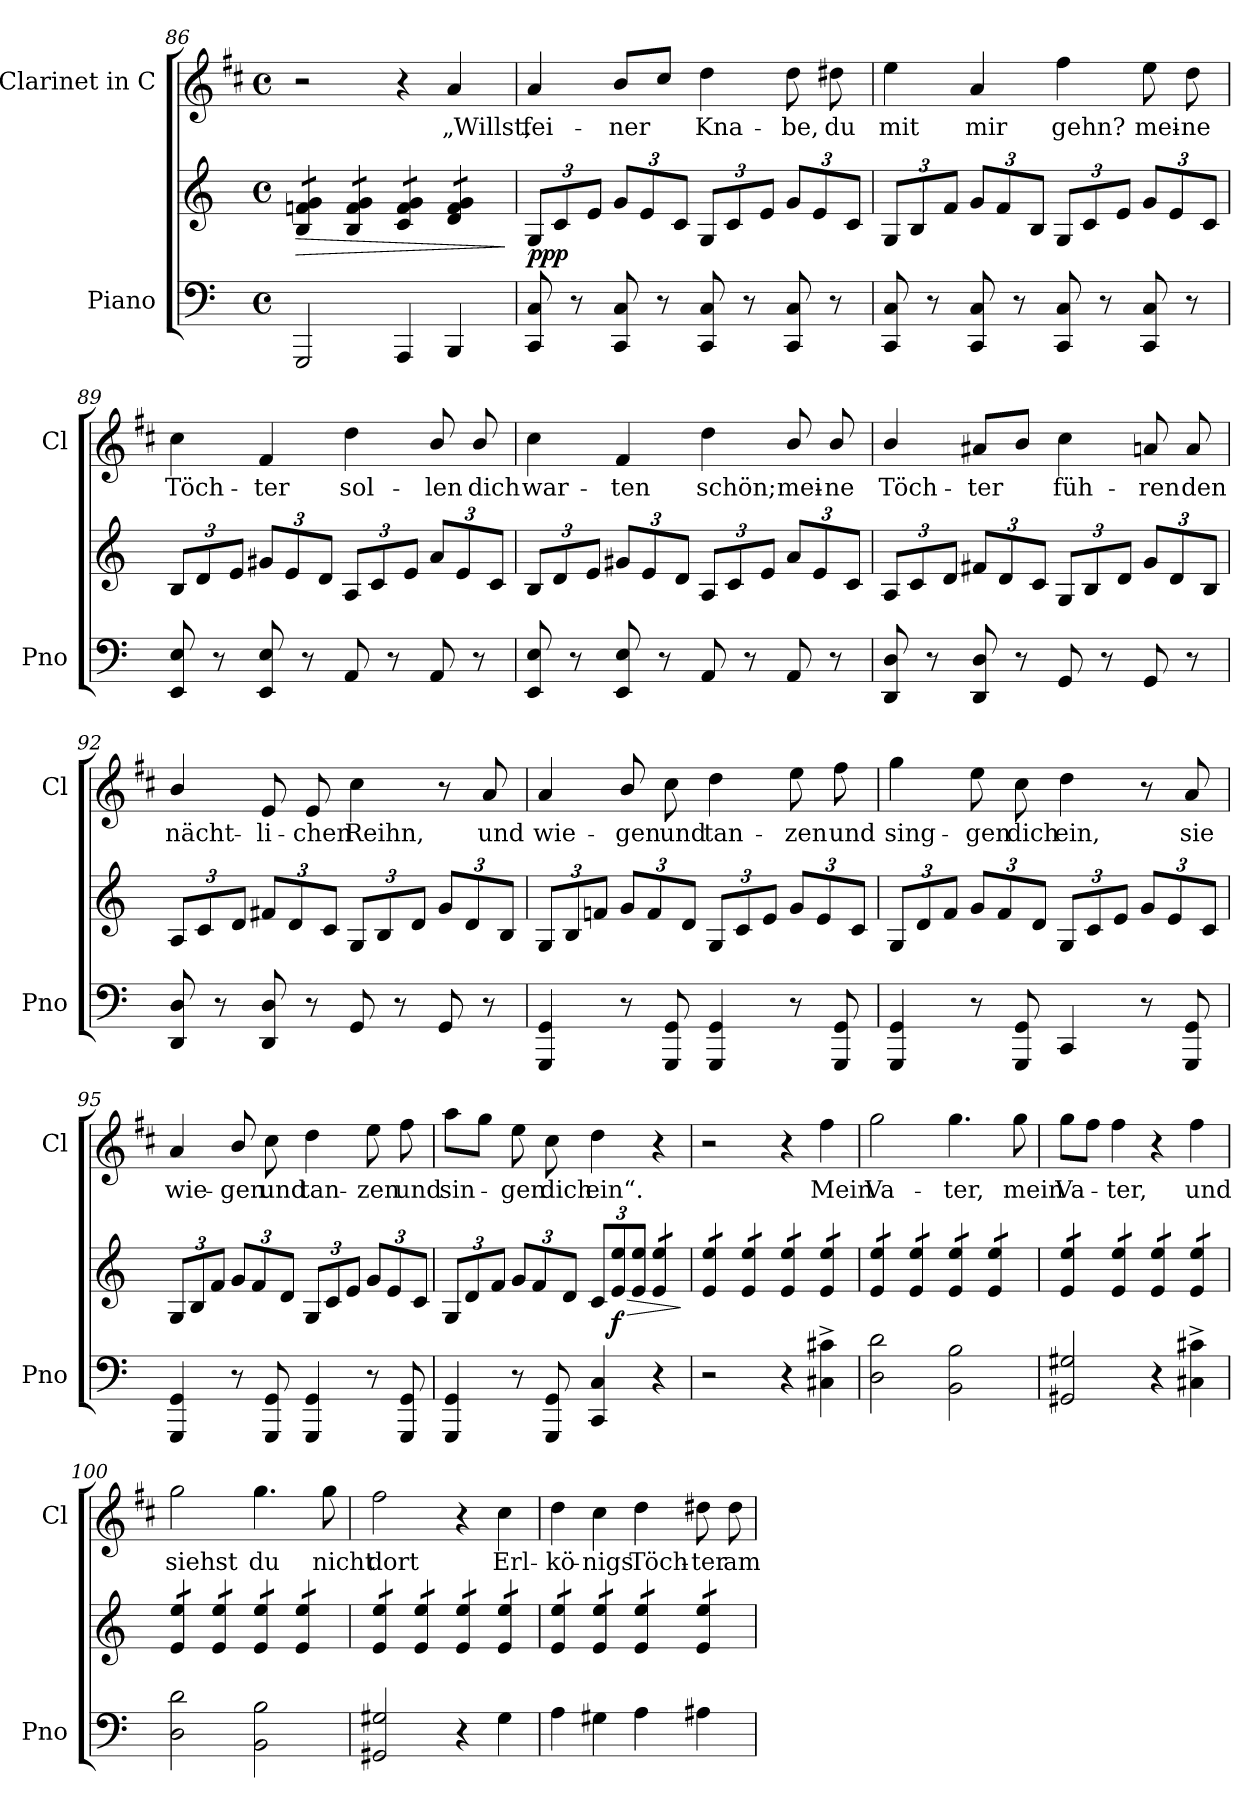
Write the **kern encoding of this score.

**kern	**kern	**dynam	**kern	**text
*part2	*part2	*part2	*part1	*part1
*staff3	*staff2	*staff2/3	*staff1	*staff1
*I"Piano	*	*	*I"Clarinet in C	*
*I'Pno	*	*	*I'Cl	*
*clefF4	*clefG2	*	*clefG2	*
*	*	*	*ITrd1c2	*
*k[]	*k[]	*	*k[]	*
*M4/4	*M4/4	*	*M4/4	*
*met(c)	*met(c)	*	*met(c)	*
=86	=86	=86	=86	=86
!	!	!LO:HP:b	!	!
*	*tremolo	*	*	*
2GGG/	12B/ 12fn/ 12g/L	>	2r	.
.	12B/ 12fn/ 12g/	.	.	.
.	12B/ 12fn/ 12g/J	.	.	.
.	12B/ 12f/ 12g/L	.	.	.
.	12B/ 12f/ 12g/	.	.	.
.	12B/ 12f/ 12g/J	.	.	.
4AAA/	12c/ 12f/ 12g/L	.	4r	.
.	12c/ 12f/ 12g/	.	.	.
.	12c/ 12f/ 12g/J	.	.	.
!	!	!	!	!LO:LY:b
4BBB/	12d/ 12f/ 12g/L	.	4g/	„Willst,
.	12d/ 12f/ 12g/	.	.	.
.	12d/ 12f/ 12g/J	.	.	.
*	*Xtremolo	*	*	*
.	.	]	.	.
!!LO:LB:g=z
=87	=87	=87	=87	=87
*	*Xbrackettup	*	*	*
!	!	!LO:DY:b	!	!LO:LY:b
8CC/ 8C/	12G/L	ppp	4g/	fei-
.	12c/	.	.	.
8r	.	.	.	.
.	12e/J	.	.	.
!	!	!	!	!LO:LY:b
8CC/ 8C/	12g/L	.	8a/L	-ner
.	12e/	.	.	.
8r	.	.	8b/J	.
.	12c/J	.	.	.
!	!	!	!	!LO:LY:b
8CC/ 8C/	12G/L	.	4cc\	Kna-
.	12c/	.	.	.
8r	.	.	.	.
.	12e/J	.	.	.
!	!	!	!	!LO:LY:b
8CC/ 8C/	12g/L	.	8cc\	-be,
.	12e/	.	.	.
!	!	!	!	!LO:LY:b
8r	.	.	8cc#X\	du
.	12c/J	.	.	.
=88	=88	=88	=88	=88
!	!	!	!	!LO:LY:b
8CC/ 8C/	12G/L	.	4dd\	mit
.	12B/	.	.	.
8r	.	.	.	.
.	12f/J	.	.	.
!	!	!	!	!LO:LY:b
8CC/ 8C/	12g/L	.	4g/	mir
.	12f/	.	.	.
8r	.	.	.	.
.	12B/J	.	.	.
!	!	!	!	!LO:LY:b
8CC/ 8C/	12G/L	.	4ee\	gehn?
.	12c/	.	.	.
8r	.	.	.	.
.	12e/J	.	.	.
!	!	!	!	!LO:LY:b
8CC/ 8C/	12g/L	.	8dd\	mei-
.	12e/	.	.	.
!	!	!	!	!LO:LY:b
8r	.	.	8cc\	-ne
.	12c/J	.	.	.
=89	=89	=89	=89	=89
!	!	!	!	!LO:LY:b
8EE/ 8E/	12B/L	.	4b\	Töch-
.	12d/	.	.	.
8r	.	.	.	.
.	12e/J	.	.	.
!	!	!	!	!LO:LY:b
8EE/ 8E/	12g#X/L	.	4e/	-ter
.	12e/	.	.	.
8r	.	.	.	.
.	12d/J	.	.	.
!	!	!	!	!LO:LY:b
8AA/	12A/L	.	4cc\	sol-
.	12c/	.	.	.
8r	.	.	.	.
.	12e/J	.	.	.
!	!	!	!	!LO:LY:b
8AA/	12a/L	.	8a/	-len
.	12e/	.	.	.
!	!	!	!	!LO:LY:b
8r	.	.	8a/	dich
.	12c/J	.	.	.
!!LO:LB:g=z
=90	=90	=90	=90	=90
!	!	!	!	!LO:LY:b
8EE/ 8E/	12B/L	.	4b\	war-
.	12d/	.	.	.
8r	.	.	.	.
.	12e/J	.	.	.
!	!	!	!	!LO:LY:b
8EE/ 8E/	12g#X/L	.	4e/	-ten
.	12e/	.	.	.
8r	.	.	.	.
.	12d/J	.	.	.
!	!	!	!	!LO:LY:b
8AA/	12A/L	.	4cc\	schön;
.	12c/	.	.	.
8r	.	.	.	.
.	12e/J	.	.	.
!	!	!	!	!LO:LY:b
8AA/	12a/L	.	8a/	mei-
.	12e/	.	.	.
!	!	!	!	!LO:LY:b
8r	.	.	8a/	-ne
.	12c/J	.	.	.
=91	=91	=91	=91	=91
!	!	!	!	!LO:LY:b
8DD/ 8D/	12A/L	.	4a/	Töch-
.	12c/	.	.	.
8r	.	.	.	.
.	12d/J	.	.	.
!	!	!	!	!LO:LY:b
8DD/ 8D/	12f#X/L	.	8g#X/L	-ter
.	12d/	.	.	.
8r	.	.	8a/J	.
.	12c/J	.	.	.
!	!	!	!	!LO:LY:b
8GG/	12G/L	.	4b\	füh-
.	12B/	.	.	.
8r	.	.	.	.
.	12d/J	.	.	.
!	!	!	!	!LO:LY:b
8GG/	12g/L	.	8gn/	-ren
.	12d/	.	.	.
!	!	!	!	!LO:LY:b
8r	.	.	8g/	den
.	12B/J	.	.	.
=92	=92	=92	=92	=92
!	!	!	!	!LO:LY:b
8DD/ 8D/	12A/L	.	4a/	nächt-
.	12c/	.	.	.
8r	.	.	.	.
.	12d/J	.	.	.
!	!	!	!	!LO:LY:b
8DD/ 8D/	12f#X/L	.	8d/	-li-
.	12d/	.	.	.
!	!	!	!	!LO:LY:b
8r	.	.	8d/	-chen
.	12c/J	.	.	.
!	!	!	!	!LO:LY:b
8GG/	12G/L	.	4b\	Reihn,
.	12B/	.	.	.
8r	.	.	.	.
.	12d/J	.	.	.
8GG/	12g/L	.	8r	.
.	12d/	.	.	.
!	!	!	!	!LO:LY:b
8r	.	.	8g/	und
.	12B/J	.	.	.
!!LO:LB:g=z
=93	=93	=93	=93	=93
!	!	!	!	!LO:LY:b
4GGG/ 4GG/	12G/L	.	4g/	wie-
.	12B/	.	.	.
.	12fn/J	.	.	.
!	!	!	!	!LO:LY:b
8r	12g/L	.	8a/	-gen
.	12f/	.	.	.
!	!	!	!	!LO:LY:b
8GGG/ 8GG/	.	.	8b\	und
.	12d/J	.	.	.
!	!	!	!	!LO:LY:b
4GGG/ 4GG/	12G/L	.	4cc\	tan-
.	12c/	.	.	.
.	12e/J	.	.	.
!	!	!	!	!LO:LY:b
8r	12g/L	.	8dd\	-zen
.	12e/	.	.	.
!	!	!	!	!LO:LY:b
8GGG/ 8GG/	.	.	8ee\	und
.	12c/J	.	.	.
=94	=94	=94	=94	=94
!	!	!	!	!LO:LY:b
4GGG/ 4GG/	12G/L	.	4ff\	sing-
.	12d/	.	.	.
.	12f/J	.	.	.
!	!	!	!	!LO:LY:b
8r	12g/L	.	8dd\	-gen
.	12f/	.	.	.
!	!	!	!	!LO:LY:b
8GGG/ 8GG/	.	.	8b\	dich
.	12d/J	.	.	.
!	!	!	!	!LO:LY:b
4CC/	12G/L	.	4cc\	ein,
.	12c/	.	.	.
.	12e/J	.	.	.
8r	12g/L	.	8r	.
.	12e/	.	.	.
!	!	!	!	!LO:LY:b
8GGG/ 8GG/	.	.	8g/	sie
.	12c/J	.	.	.
=95	=95	=95	=95	=95
!	!	!	!	!LO:LY:b
4GGG/ 4GG/	12G/L	.	4g/	wie-
.	12B/	.	.	.
.	12f/J	.	.	.
!	!	!	!	!LO:LY:b
8r	12g/L	.	8a/	-gen
.	12f/	.	.	.
!	!	!	!	!LO:LY:b
8GGG/ 8GG/	.	.	8b\	und
.	12d/J	.	.	.
!	!	!	!	!LO:LY:b
4GGG/ 4GG/	12G/L	.	4cc\	tan-
.	12c/	.	.	.
.	12e/J	.	.	.
!	!	!	!	!LO:LY:b
8r	12g/L	.	8dd\	-zen
.	12e/	.	.	.
!	!	!	!	!LO:LY:b
8GGG/ 8GG/	.	.	8ee\	und
.	12c/J	.	.	.
=96	=96	=96	=96	=96
!	!	!	!	!LO:LY:b
4GGG/ 4GG/	12G/L	.	8gg\L	sin-
.	12d/	.	.	.
.	.	.	8ff\J	.
.	12f/J	.	.	.
!	!	!	!	!LO:LY:b
8r	12g/L	.	8dd\	-gen
.	12f/	.	.	.
!	!	!	!	!LO:LY:b
8GGG/ 8GG/	.	.	8b\	dich
.	12d/J	.	.	.
!	!	!	!	!LO:LY:b
4CC/ 4C/	12c/L	.	4cc\	ein“.
!	!	!LO:HP:b	!	!
!	!	!LO:DY:n=1:b	!	!
.	12e/ 12ee/	> f	.	.
.	12e/ 12ee/J	.	.	.
*	*tremolo	*	*	*
4r	12e/ 12ee/L	.	4r	.
.	12e/ 12ee/	.	.	.
.	12e/ 12ee/J	.	.	.
.	.	]	.	.
!!LO:LB:g=z
=97	=97	=97	=97	=97
2r	12e/ 12ee/L	.	2r	.
.	12e/ 12ee/	.	.	.
.	12e/ 12ee/J	.	.	.
.	12e/ 12ee/L	.	.	.
.	12e/ 12ee/	.	.	.
.	12e/ 12ee/J	.	.	.
4r	12e/ 12ee/L	.	4r	.
.	12e/ 12ee/	.	.	.
.	12e/ 12ee/J	.	.	.
!	!	!	!	!LO:LY:b
4C#X\^< 4c#X\^<	12e/ 12ee/L	.	4ee\	Mein
.	12e/ 12ee/	.	.	.
.	12e/ 12ee/J	.	.	.
=98	=98	=98	=98	=98
!	!	!	!	!LO:LY:b
2D\ 2d\	12e/ 12ee/L	.	2ff\	Va-
.	12e/ 12ee/	.	.	.
.	12e/ 12ee/J	.	.	.
.	12e/ 12ee/L	.	.	.
.	12e/ 12ee/	.	.	.
.	12e/ 12ee/J	.	.	.
!	!	!	!	!LO:LY:b
2BB\ 2B\	12e/ 12ee/L	.	4.ff\	-ter,
.	12e/ 12ee/	.	.	.
.	12e/ 12ee/J	.	.	.
.	12e/ 12ee/L	.	.	.
.	12e/ 12ee/	.	.	.
!	!	!	!	!LO:LY:b
.	.	.	8ff\	mein
.	12e/ 12ee/J	.	.	.
=99	=99	=99	=99	=99
!	!	!	!	!LO:LY:b
2GG#X/ 2G#X/	12e/ 12ee/L	.	8ff\L	Va-
.	12e/ 12ee/	.	.	.
.	.	.	8ee\J	.
.	12e/ 12ee/J	.	.	.
!	!	!	!	!LO:LY:b
.	12e/ 12ee/L	.	4ee\	-ter,
.	12e/ 12ee/	.	.	.
.	12e/ 12ee/J	.	.	.
4r	12e/ 12ee/L	.	4r	.
.	12e/ 12ee/	.	.	.
.	12e/ 12ee/J	.	.	.
!	!	!	!	!LO:LY:b
4C#X\^< 4c#X\^<	12e/ 12ee/L	.	4ee\	und
.	12e/ 12ee/	.	.	.
.	12e/ 12ee/J	.	.	.
=100	=100	=100	=100	=100
!	!	!	!	!LO:LY:b
2D\ 2d\	12e/ 12ee/L	.	2ff\	siehst
.	12e/ 12ee/	.	.	.
.	12e/ 12ee/J	.	.	.
.	12e/ 12ee/L	.	.	.
.	12e/ 12ee/	.	.	.
.	12e/ 12ee/J	.	.	.
!	!	!	!	!LO:LY:b
2BB\ 2B\	12e/ 12ee/L	.	4.ff\	du
.	12e/ 12ee/	.	.	.
.	12e/ 12ee/J	.	.	.
.	12e/ 12ee/L	.	.	.
.	12e/ 12ee/	.	.	.
!	!	!	!	!LO:LY:b
.	.	.	8ff\	nicht
.	12e/ 12ee/J	.	.	.
=101	=101	=101	=101	=101
!	!	!	!	!LO:LY:b
2GG#X/ 2G#X/	12e/ 12ee/L	.	2ee\	dort
.	12e/ 12ee/	.	.	.
.	12e/ 12ee/J	.	.	.
.	12e/ 12ee/L	.	.	.
.	12e/ 12ee/	.	.	.
.	12e/ 12ee/J	.	.	.
4r	12e/ 12ee/L	.	4r	.
.	12e/ 12ee/	.	.	.
.	12e/ 12ee/J	.	.	.
!	!	!	!	!LO:LY:b
4G#\	12e/ 12ee/L	.	4b\	Erl-
.	12e/ 12ee/	.	.	.
.	12e/ 12ee/J	.	.	.
!!LO:PB:g=z
=102	=102	=102	=102	=102
!	!	!	!	!LO:LY:b
4A\	12e/ 12ee/L	.	4cc\	-kö-
.	12e/ 12ee/	.	.	.
.	12e/ 12ee/J	.	.	.
!	!	!	!	!LO:LY:b
4G#X\	12e/ 12ee/L	.	4b\	-nigs
.	12e/ 12ee/	.	.	.
.	12e/ 12ee/J	.	.	.
!	!	!	!	!LO:LY:b
4A\	12e/ 12ee/L	.	4cc\	Töch-
.	12e/ 12ee/	.	.	.
.	12e/ 12ee/J	.	.	.
!	!	!	!	!LO:LY:b
4A#X\	12e/ 12ee/L	.	8cc#X\	-ter
.	12e/ 12ee/	.	.	.
!	!	!	!	!LO:LY:b
.	.	.	8cc#\	am
.	12e/ 12ee/J	.	.	.
*	*Xtremolo	*	*	*
=	=	=	=	=
*-	*-	*-	*-	*-
